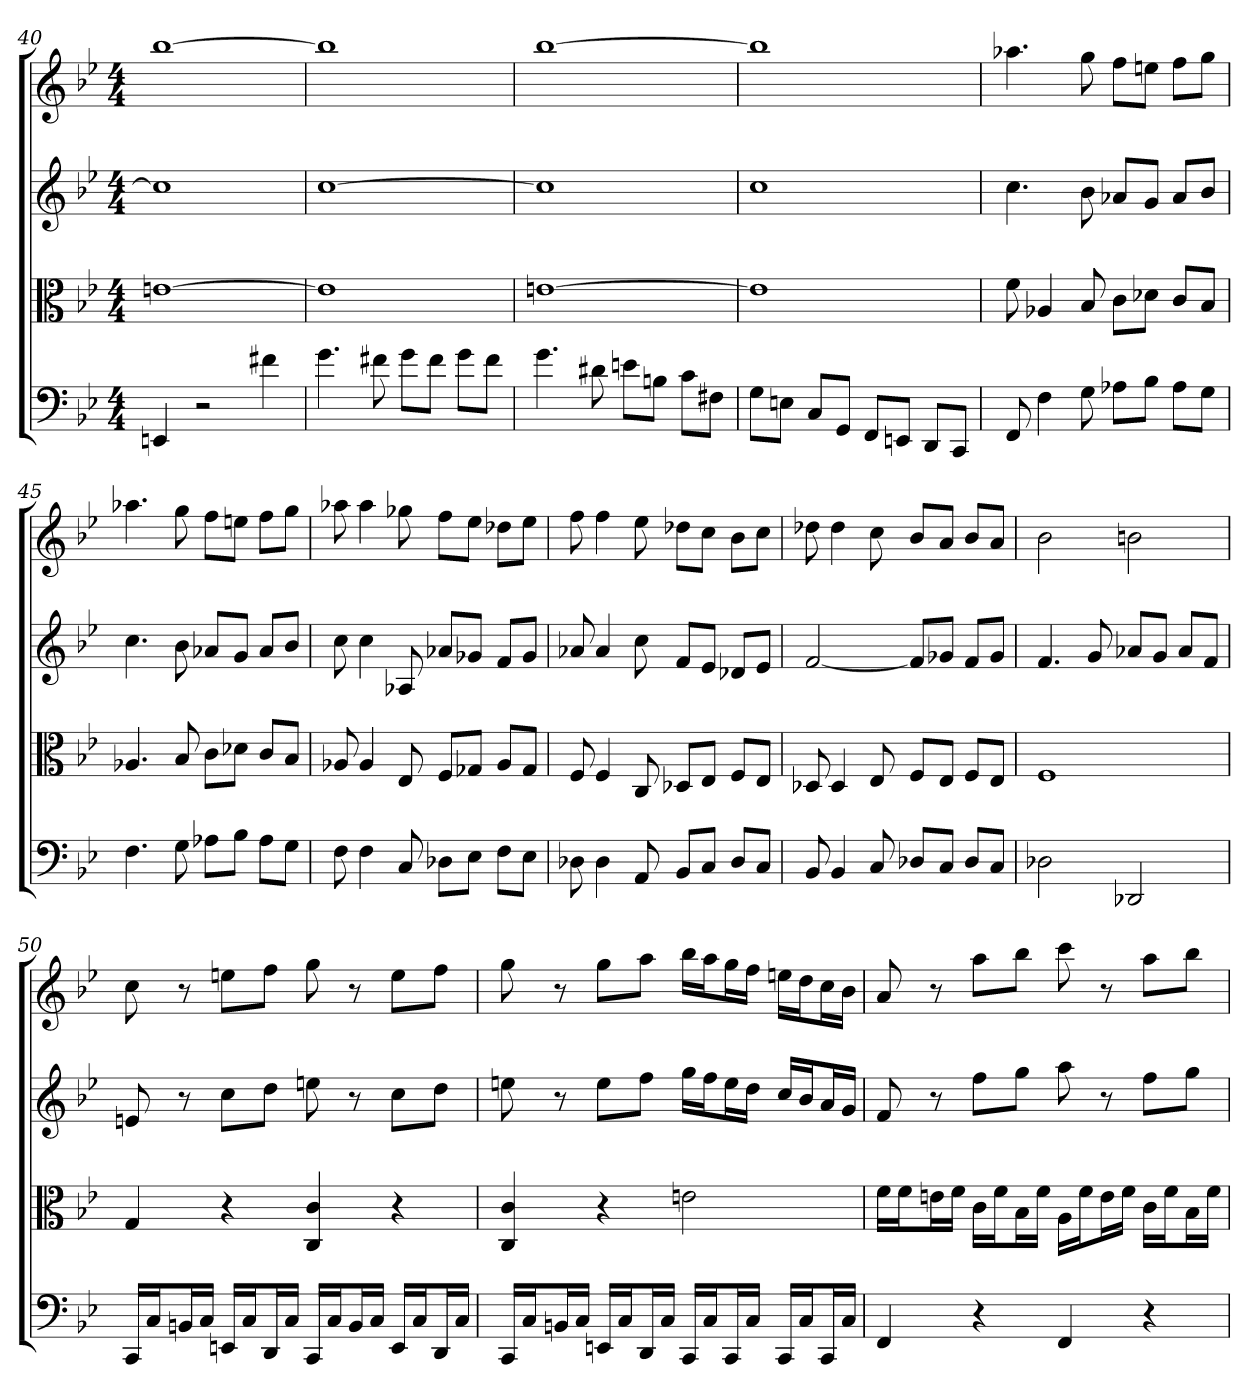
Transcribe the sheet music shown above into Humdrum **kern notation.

**kern	**kern	**kern	**kern
*part4	*part3	*part2	*part1
*staff4	*staff3	*staff2	*staff1
*clefF4	*clefC3	*	*
*k[b-e-]	*k[b-e-]	*k[b-e-]	*k[b-e-]
*B-:	*B-:	*B-:	*B-:
*M4/4	*M4/4	*M4/4	*M4/4
=40	=40	=40	=40
4EEn	[1en	1cc]	[1bb-
2r	.	.	.
4f#X	.	.	.
=41	=41	=41	=41
4.g	1e]	[1cc	1bb-]
8f#X	.	.	.
8g\L	.	.	.
8f#\J	.	.	.
8g\L	.	.	.
8f#\J	.	.	.
=42	=42	=42	=42
4.g	[1en	1cc]	[1bb-
8d#X	.	.	.
8en\L	.	.	.
8Bn\J	.	.	.
8c\L	.	.	.
8F#X\J	.	.	.
=43	=43	=43	=43
8G\L	1e]	1cc	1bb-]
8En\J	.	.	.
8C/L	.	.	.
8GG/J	.	.	.
8FF/L	.	.	.
8EEn/J	.	.	.
8DD/L	.	.	.
8CC/J	.	.	.
=44	=44	=44	=44
8FF	8f	4.cc	4.aa-X
4F	4A-X	.	.
8G	8B-	8b-	8gg
8A-X\L	8c\L	8a-XL	8ffL
8B-\J	8d-X\J	8gJ	8eenJ
8A-\L	8c/L	8a-L	8ffL
8G\J	8B-/J	8b-J	8ggJ
=45	=45	=45	=45
4.F	4.A-X	4.cc	4.aa-X
8G	8B-	8b-	8gg
8A-X\L	8c\L	8a-XL	8ffL
8B-\J	8d-X\J	8gJ	8eenJ
8A-\L	8c/L	8a-L	8ffL
8G\J	8B-/J	8b-J	8ggJ
=46	=46	=46	=46
8F	8A-X	8cc	8aa-X
4F	4A-	4cc	4aa-
8C	8E-	8A-X	8gg-X
8D-X\L	8F/L	8a-XL	8ffL
8E-\J	8G-X/J	8g-XJ	8ee-J
8F\L	8A-/L	8fL	8dd-XL
8E-\J	8G-/J	8g-J	8ee-J
=47	=47	=47	=47
8D-X	8F	8a-X	8ff
4D-	4F	4a-	4ff
8AA	8C	8cc	8ee-
8BB-/L	8D-X/L	8fL	8dd-XL
8C/J	8E-/J	8e-J	8ccJ
8D-/L	8F/L	8d-XL	8b-L
8C/J	8E-/J	8e-J	8ccJ
=48	=48	=48	=48
8BB-	8D-X	[2f	8dd-X
4BB-	4D-	.	4dd-
8C	8E-	.	8cc
8D-X/L	8F/L	8fL]	8b-L
8C/J	8E-/J	8g-XJ	8aJ
8D-/L	8F/L	8fL	8b-L
8C/J	8E-/J	8g-J	8aJ
=49	=49	=49	=49
2D-X	1F	4.f	2b-
.	.	8g	.
2DD-X	.	8a-XL	2bn
.	.	8gJ	.
.	.	8a-L	.
.	.	8fJ	.
=50	=50	=50	=50
16CC/LL	4G	8en	8cc
16C/J	.	.	.
16BBn/L	.	8r	8r
16C/JJ	.	.	.
16EEn/LL	4r	8ccL	8eenL
16C/J	.	.	.
16DD/L	.	8ddJ	8ffJ
16C/JJ	.	.	.
16CC/LL	4C 4c	8een	8gg
16C/J	.	.	.
16BB/L	.	8r	8r
16C/JJ	.	.	.
16EE/LL	4r	8ccL	8eeL
16C/J	.	.	.
16DD/L	.	8ddJ	8ffJ
16C/JJ	.	.	.
=51	=51	=51	=51
16CC/LL	4C 4c	8een	8gg
16C/J	.	.	.
16BBn/L	.	8r	8r
16C/JJ	.	.	.
16EEn/LL	4r	8eeL	8ggL
16C/J	.	.	.
16DD/L	.	8ffJ	8aaJ
16C/JJ	.	.	.
16CC/LL	2en	16ggLL	16bb-LL
16C/J	.	16ffJ	16aaJ
16CC/L	.	16eeL	16ggL
16C/JJ	.	16ddJJ	16ffJJ
16CC/LL	.	16ccLL	16eenLL
16C/J	.	16b-J	16ddJ
16CC/L	.	16aL	16ccL
16C/JJ	.	16gJJ	16b-JJ
=52	=52	=52	=52
4FF	16f\LL	8f	8a
.	16f\J	.	.
.	16en\L	8r	8r
.	16f\JJ	.	.
4r	16c\LL	8ffL	8aaL
.	16f\J	.	.
.	16B-\L	8ggJ	8bb-J
.	16f\JJ	.	.
4FF	16A\LL	8aa	8ccc
.	16f\J	.	.
.	16e\L	8r	8r
.	16f\JJ	.	.
4r	16c\LL	8ffL	8aaL
.	16f\J	.	.
.	16B-\L	8ggJ	8bb-J
.	16f\JJ	.	.
=	=	=	=
*-	*-	*-	*-
